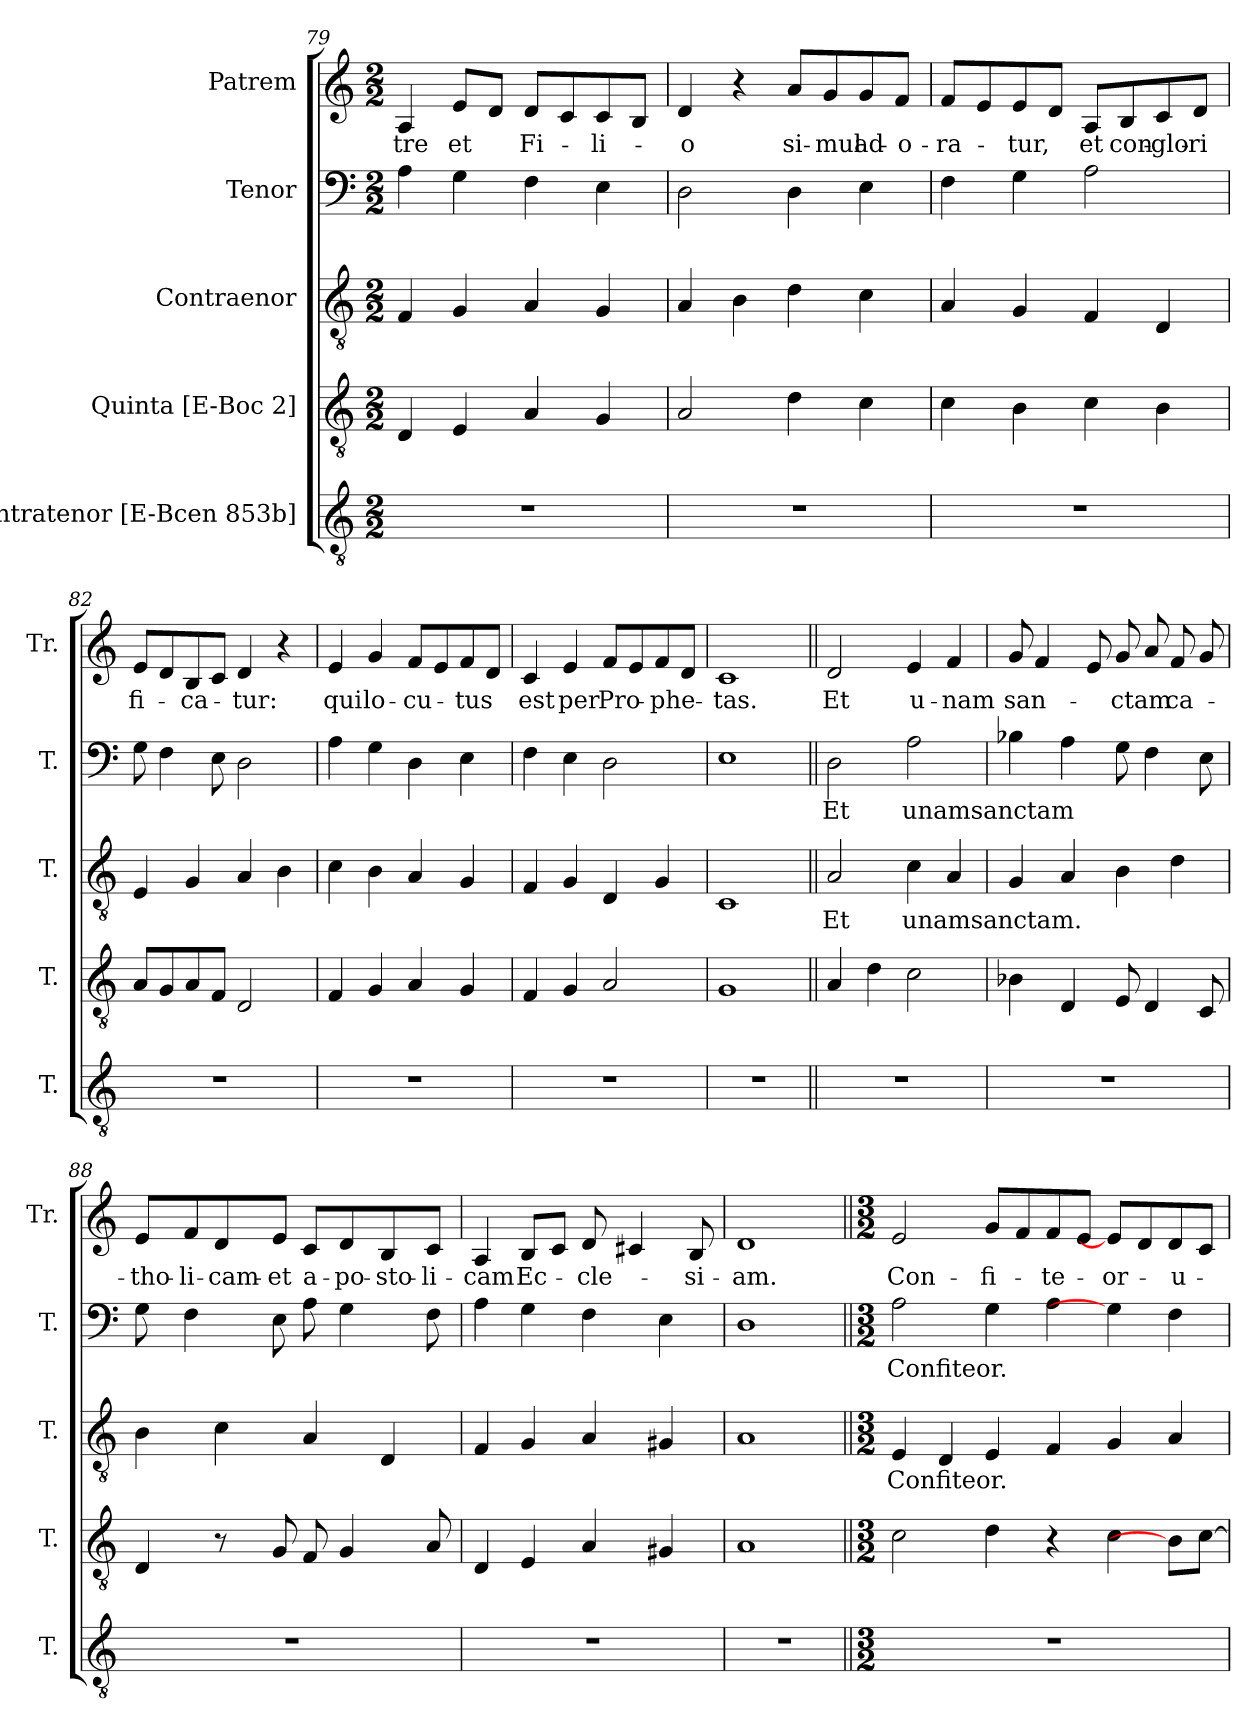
**kern	**kern	**kern	**text	**kern	**text	**kern	**text
*part5	*part4	*part3	*part3	*part2	*part2	*part1	*part1
*staff5	*staff4	*staff3	*staff3	*staff2	*staff2	*staff1	*staff1
*I"Contratenor [E-Bcen 853b]	*I"Quinta [E-Boc 2]	*I"Contraenor	*	*I"Tenor	*	*I"Patrem	*
*I'T.	*I'T.	*I'T.	*	*I'T.	*	*I'Tr.	*
*clefGv2	*clefGv2	*clefGv2	*	*clefF4	*	*clefG2	*
*ITrd7c12	*ITrd7c12	*ITrd7c12	*	*ITrd7c12	*	*	*
*k[]	*k[]	*k[]	*	*k[]	*	*k[]	*
*C:	*C:	*C:	*	*C:	*	*C:	*
*M2/2	*M2/2	*M2/2	*	*M2/2	*	*M2/2	*
=79	=79	=79	=79	=79	=79	=79	=79
!	!	!	!	!	!	!	!LO:LY:b:color=#000000
1r	4DDi/	4FFi/	.	4AAi\	.	4Ai/	-tre
!	!	!	!	!	!	!	!LO:LY:b:color=#000000
.	4EEi/	4GGi/	.	4GGi\	.	8ei/L	et
.	.	.	.	.	.	8di/J	.
!	!	!	!	!	!	!	!LO:LY:b:color=#000000
.	4AAi/	4AAi/	.	4FFi\	.	8di/L	Fi-
.	.	.	.	.	.	8ci/	.
!	!	!	!	!	!	!	!LO:LY:b:color=#000000
.	4GGi/	4GGi/	.	4EEi\	.	8ci/	-li-
.	.	.	.	.	.	8Bi/J	.
=80	=80	=80	=80	=80	=80	=80	=80
!	!	!	!	!	!	!	!LO:LY:b:color=#000000
1r	2AAi/	4AAi/	.	2DDi\	.	4di/	-o
.	.	4BBi\	.	.	.	4r	.
!	!	!	!	!	!	!	!LO:LY:b:color=#000000
.	4Di\	4Di\	.	4DDi\	.	8ai/L	si-
!	!	!	!	!	!	!	!LO:LY:b:color=#000000
.	.	.	.	.	.	8gi/	-mul
!	!	!	!	!	!	!	!LO:LY:b:color=#000000
.	4Ci\	4Ci\	.	4EEi\	.	8gi/	ad-
!	!	!	!	!	!	!	!LO:LY:b:color=#000000
.	.	.	.	.	.	8fi/J	-o-
=81	=81	=81	=81	=81	=81	=81	=81
!	!	!	!	!	!	!	!LO:LY:b:color=#000000
1r	4Ci\	4AAi/	.	4FFi\	.	8fi/L	-ra-
.	.	.	.	.	.	8ei/	.
!	!	!	!	!	!	!	!LO:LY:b:color=#000000
.	4BBi\	4GGi/	.	4GGi\	.	8ei/	-tur,
.	.	.	.	.	.	8di/J	.
!	!	!	!	!	!	!	!LO:LY:b:color=#000000
.	4Ci\	4FFi/	.	2AAi\	.	8Ai/L	et
!	!	!	!	!	!	!	!LO:LY:b:color=#000000
.	.	.	.	.	.	8Bi/	con-
!	!	!	!	!	!	!	!LO:LY:b:color=#000000
.	4BBi\	4DDi/	.	.	.	8ci/	-glo-
!	!	!	!	!	!	!	!LO:LY:b:color=#000000
.	.	.	.	.	.	8di/J	-ri
!!LO:PB:g=z
=82	=82	=82	=82	=82	=82	=82	=82
!	!	!	!	!	!	!	!LO:LY:b:color=#000000
1r	8AAi/L	4EEi/	.	8GGi\L	.	8ei/L	fi-
.	8GGi/	.	.	4FFi\	.	8di/	.
!	!	!	!	!	!	!	!LO:LY:b:color=#000000
.	8AAi/	4GGi/	.	.	.	8Bi/	-ca-
.	8FFi/J	.	.	8EEi\L	.	8ci/J	.
!	!	!	!	!	!	!	!LO:LY:b:color=#000000
.	2DDi/	4AAi/	.	2DDi\	.	4di/	-tur:
.	.	4BBi\	.	.	.	4r	.
=83	=83	=83	=83	=83	=83	=83	=83
!	!	!	!	!	!	!	!LO:LY:b:color=#000000
1r	4FFi/	4Ci\	.	4AAi\	.	4ei/	qui
!	!	!	!	!	!	!	!LO:LY:b:color=#000000
.	4GGi/	4BBi\	.	4GGi\	.	4gi/	lo-
!	!	!	!	!	!	!	!LO:LY:b:color=#000000
.	4AAi/	4AAi/	.	4DDi\	.	8fi/L	-cu-
.	.	.	.	.	.	8ei/	.
!	!	!	!	!	!	!	!LO:LY:b:color=#000000
.	4GGi/	4GGi/	.	4EEi\	.	8fi/	-tus
.	.	.	.	.	.	8di/J	.
=84	=84	=84	=84	=84	=84	=84	=84
!	!	!	!	!	!	!	!LO:LY:b:color=#000000
1r	4FFi/	4FFi/	.	4FFi\	.	4ci/	est
!	!	!	!	!	!	!	!LO:LY:b:color=#000000
.	4GGi/	4GGi/	.	4EEi\	.	4ei/	per
!	!	!	!	!	!	!	!LO:LY:b:color=#000000
.	2AAi/	4DDi/	.	2DDi\	.	8fi/L	Pro-
.	.	.	.	.	.	8ei/	.
!	!	!	!	!	!	!	!LO:LY:b:color=#000000
.	.	4GGi/	.	.	.	8fi/	-phe-
.	.	.	.	.	.	8di/J	.
=85	=85	=85	=85	=85	=85	=85	=85
!	!	!	!	!	!	!	!LO:LY:b:color=#000000
1r	1GGi/	1CCi/	.	1EEi\	.	1ci/	-tas.
=86||	=86||	=86||	=86||	=86||	=86||	=86||	=86||
!	!	!	!LO:LY:b:color=#000000	!	!LO:LY:b:color=#000000	!	!LO:LY:b:color=#000000
1r	4AAi/	2AAi/	Et	2DDi\	Et	2di/	Et
.	4Di\	.	.	.	.	.	.
!	!	!	!LO:LY:b:color=#000000	!	!LO:LY:b:color=#000000	!	!LO:LY:b:color=#000000
.	2Ci\	4Ci\	unamsanctam.	2AAi\	unamsanctam	4ei/	u-
!	!	!	!	!	!	!	!LO:LY:b:color=#000000
.	.	4AAi/	.	.	.	4fi/	-nam
!!LO:LB:g=z
=87	=87	=87	=87	=87	=87	=87	=87
!	!	!	!	!	!	!	!LO:LY:b:color=#000000
1r	4BB-Xi\	4GGi/	.	4BB-Xi\	.	8gi/L	san-
.	.	.	.	.	.	4fi/	.
.	4DDi/	4AAi/	.	4AAi\	.	.	.
.	.	.	.	.	.	8ei/L	.
!	!	!	!	!	!	!	!LO:LY:b:color=#000000
.	8EEi/L	4BBi\	.	8GGi\L	.	8gi/L	-ctam
.	4DDi/	.	.	4FFi\	.	8ai/	.
!	!	!	!	!	!	!	!LO:LY:b:color=#000000
.	.	4Di\	.	.	.	8fi/	ca-
.	8CCi/L	.	.	8EEi\L	.	8gi/J	.
=88	=88	=88	=88	=88	=88	=88	=88
!	!	!	!	!	!	!	!LO:LY:b:color=#000000
1r	4DDi/	4BBi\	.	8GGi\L	.	8ei/L	-tho-
!	!	!	!	!	!	!	!LO:LY:b:color=#000000
.	.	.	.	4FFi\	.	8fi/	-li-
!	!	!	!	!	!	!	!LO:LY:b:color=#000000
.	8r	4Ci\	.	.	.	8di/	-cam-
!	!	!	!	!	!	!	!LO:LY:b:color=#000000
.	8GGi/L	.	.	8EEi\L	.	8ei/J	-et
!	!	!	!	!	!	!	!LO:LY:b:color=#000000
.	8FFi/L	4AAi/	.	8AAi\L	.	8ci/L	a-
!	!	!	!	!	!	!	!LO:LY:b:color=#000000
.	4GGi/	.	.	4GGi\	.	8di/	-po-
!	!	!	!	!	!	!	!LO:LY:b:color=#000000
.	.	4DDi/	.	.	.	8Bi/	-sto-
!	!	!	!	!	!	!	!LO:LY:b:color=#000000
.	8AAi/L	.	.	8FFi\L	.	8ci/J	-li-
=89	=89	=89	=89	=89	=89	=89	=89
!	!	!	!	!	!	!	!LO:LY:b:color=#000000
1r	4DDi/	4FFi/	.	4AAi\	.	4Ai/	-cam
!	!	!	!	!	!	!	!LO:LY:b:color=#000000
.	4EEi/	4GGi/	.	4GGi\	.	8Bi/L	Ec-
.	.	.	.	.	.	8ci/J	.
!	!	!	!	!	!	!	!LO:LY:b:color=#000000
.	4AAi/	4AAi/	.	4FFi\	.	8di/L	-cle-
.	.	.	.	.	.	4c#Xi/	.
.	4GG#Xi/	4GG#Xi/	.	4EEi\	.	.	.
!	!	!	!	!	!	!	!LO:LY:b:color=#000000
.	.	.	.	.	.	8Bi/L	-si-
=90	=90	=90	=90	=90	=90	=90	=90
!	!	!	!	!	!	!	!LO:LY:b:color=#000000
1r	1AAi/	1AAi/	.	1DDi\	.	1di/	-am.
!!LO:PB:g=z
=91||	=91||	=91||	=91||	=91||	=91||	=91||	=91||
*M3/2	*M3/2	*M3/2	*	*M3/2	*	*M3/2	*
!LO:N:vis=1	!	!	!LO:LY:b:color=#000000	!	!LO:LY:b:color=#000000	!	!LO:LY:b:color=#000000
1.r	2Ci\	4EEi/	Confiteor.	2AAi\	Confiteor.	2ei/	Con-
.	.	4DDi/	.	.	.	.	.
!	!	!	!	!	!	!	!LO:LY:b:color=#000000
.	4Di\	4EEi/	.	4GGi\	.	8gi/L	-fi-
.	.	.	.	.	.	8fi/	.
!	!	!	!	!	!	!	!LO:LY:b:color=#000000
.	4r	4FFi/	.	4AAi\	.	8fi/	-te-
.	.	.	.	.	.	8ei/J	.
!	!	!	!	!	!	!	!LO:LY:b:color=#000000
.	4Ci\	4GGi/	.	4GGi\]	.	8ei/L]	-or-
.	.	.	.	.	.	8di/	.
!	!	!	!	!	!	!	!LO:LY:b:color=#000000
.	8BBi\L]	4AAi/	.	4FFi\	.	8di/	-u-
.	[8Ci\J	.	.	.	.	8ci/J	.
=	=	=	=	=	=	=	=
*-	*-	*-	*-	*-	*-	*-	*-
